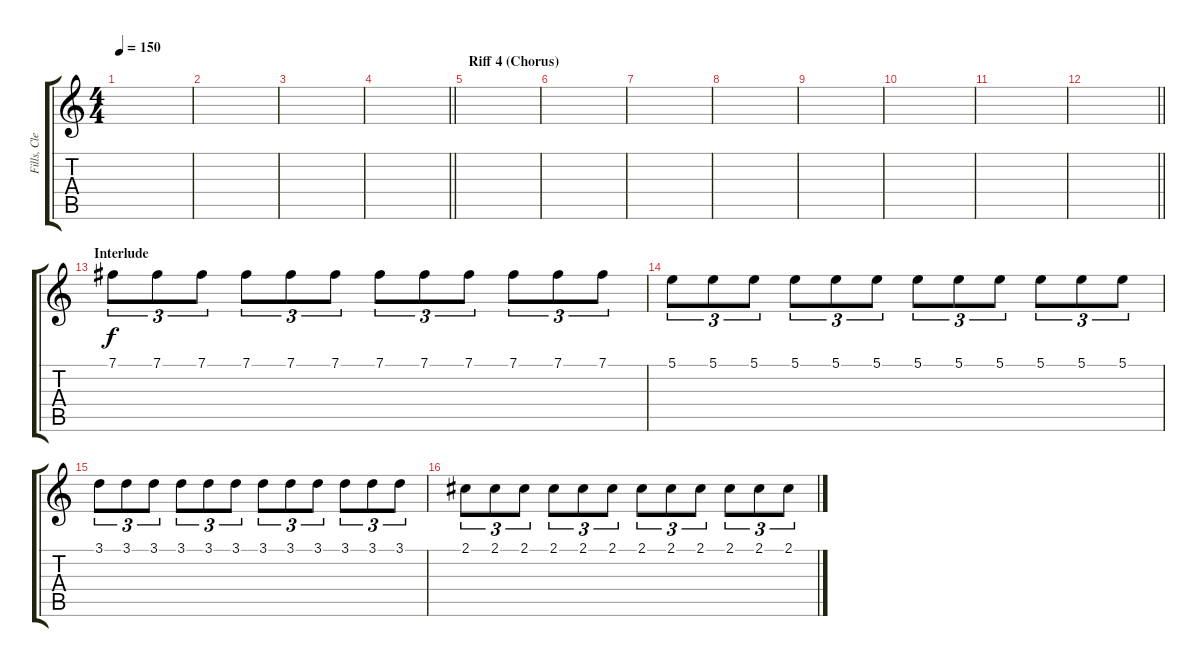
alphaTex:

\track ("Fills, Clean Part" "Fills, Cle") {instrument overdrivenguitar}
\staff {score tabs}
\tuning (B3 Gb3 D3 A2 E2 B1) {hide}
\ts (4 4)
\tempo 150
\clef g2
\ks c
|
|
|
\barLineRight lightlight
|
\section ("" "Riff 4 (Chorus)")
|
|
|
|
|
|
|
\barLineRight lightlight
|
\section ("" "Interlude")
7.1.8{tu (3 2)} 7.1.8{tu (3 2)} 7.1.8{tu (3 2)} 7.1.8{tu (3 2)} 7.1.8{tu (3 2)} 7.1.8{tu (3 2)} 7.1.8{tu (3 2)} 7.1.8{tu (3 2)} 7.1.8{tu (3 2)} 7.1.8{tu (3 2)} 7.1.8{tu (3 2)} 7.1.8{tu (3 2)} |
5.1.8{tu (3 2)} 5.1.8{tu (3 2)} 5.1.8{tu (3 2)} 5.1.8{tu (3 2)} 5.1.8{tu (3 2)} 5.1.8{tu (3 2)} 5.1.8{tu (3 2)} 5.1.8{tu (3 2)} 5.1.8{tu (3 2)} 5.1.8{tu (3 2)} 5.1.8{tu (3 2)} 5.1.8{tu (3 2)} |
3.1.8{tu (3 2)} 3.1.8{tu (3 2)} 3.1.8{tu (3 2)} 3.1.8{tu (3 2)} 3.1.8{tu (3 2)} 3.1.8{tu (3 2)} 3.1.8{tu (3 2)} 3.1.8{tu (3 2)} 3.1.8{tu (3 2)} 3.1.8{tu (3 2)} 3.1.8{tu (3 2)} 3.1.8{tu (3 2)} |
2.1.8{tu (3 2)} 2.1.8{tu (3 2)} 2.1.8{tu (3 2)} 2.1.8{tu (3 2)} 2.1.8{tu (3 2)} 2.1.8{tu (3 2)} 2.1.8{tu (3 2)} 2.1.8{tu (3 2)} 2.1.8{tu (3 2)} 2.1.8{tu (3 2)} 2.1.8{tu (3 2)} 2.1.8{tu (3 2)}
